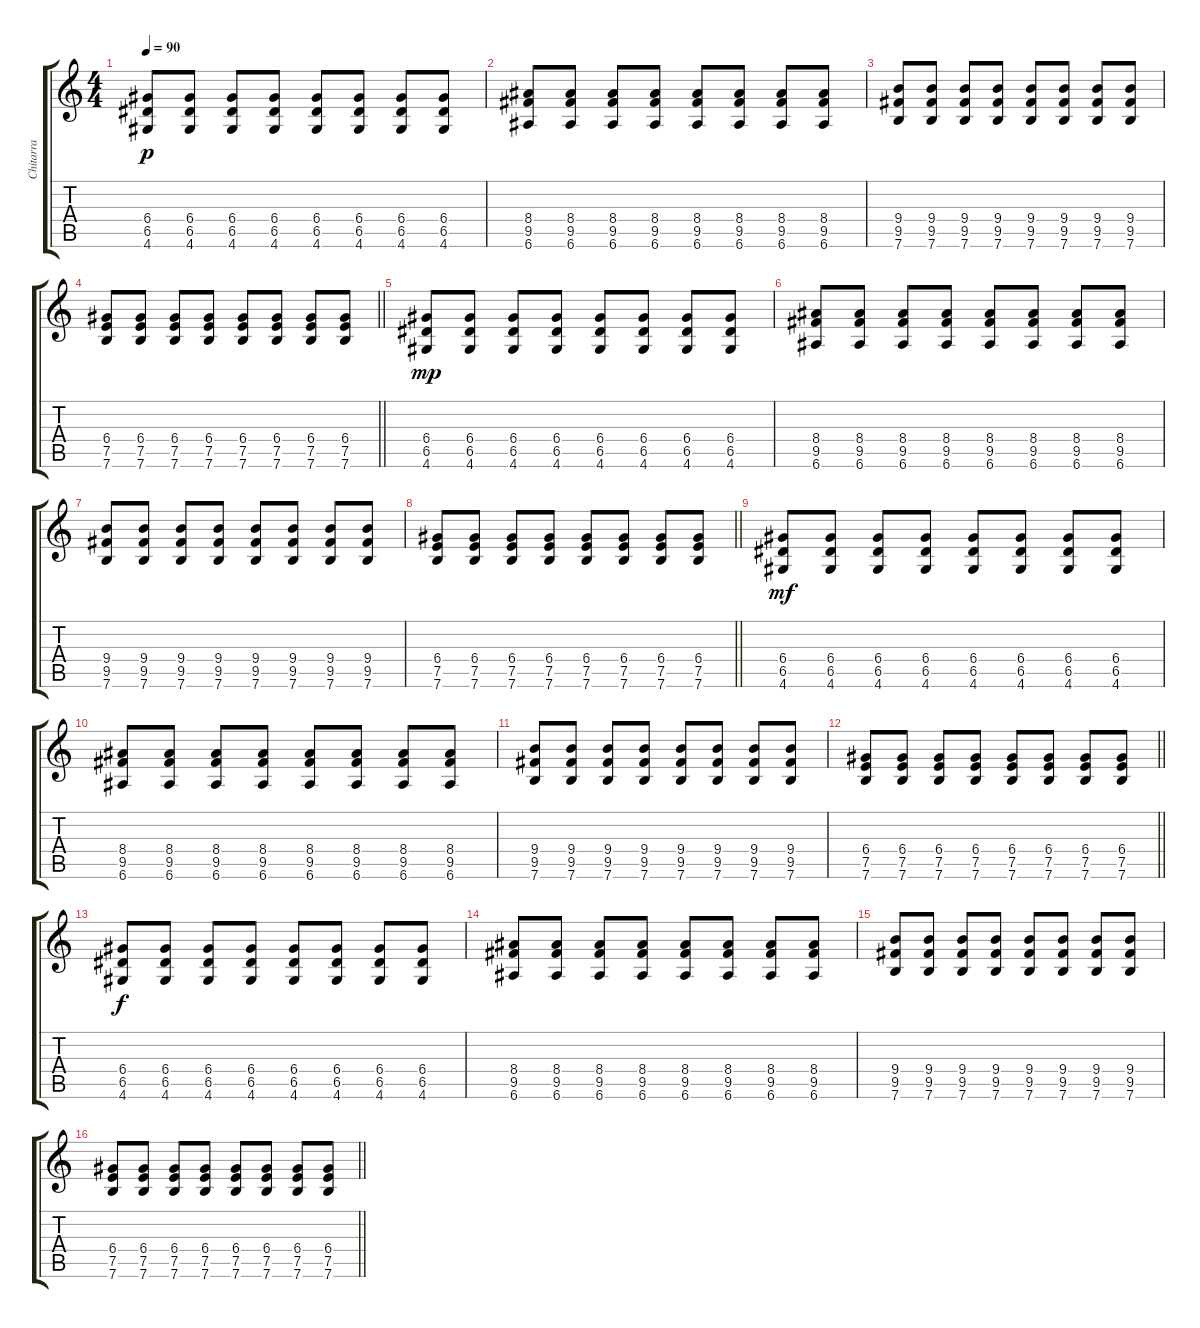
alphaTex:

\track ("Chitarra" "Chitarra") {instrument electricguitarmuted}
\staff {score tabs}
\tuning (E4 B3 G3 D3 A2 E2) {hide}
\ts (4 4)
\tempo 90
\clef g2
\ks c
(6.4 6.5 4.6).8{dy p} (6.4 6.5 4.6).8 (6.4 6.5 4.6).8 (6.4 6.5 4.6).8 (6.4 6.5 4.6).8 (6.4 6.5 4.6).8 (6.4 6.5 4.6).8 (6.4 6.5 4.6).8 |
(8.4 9.5 6.6).8 (8.4 9.5 6.6).8 (8.4 9.5 6.6).8 (8.4 9.5 6.6).8 (8.4 9.5 6.6).8 (8.4 9.5 6.6).8 (8.4 9.5 6.6).8 (8.4 9.5 6.6).8 |
(9.4 9.5 7.6).8 (9.4 9.5 7.6).8 (9.4 9.5 7.6).8 (9.4 9.5 7.6).8 (9.4 9.5 7.6).8 (9.4 9.5 7.6).8 (9.4 9.5 7.6).8 (9.4 9.5 7.6).8 |
\barLineRight lightlight
(6.4 7.5 7.6).8 (6.4 7.5 7.6).8 (6.4 7.5 7.6).8 (6.4 7.5 7.6).8 (6.4 7.5 7.6).8 (6.4 7.5 7.6).8 (6.4 7.5 7.6).8 (6.4 7.5 7.6).8 |
(6.4 6.5 4.6).8{dy mp} (6.4 6.5 4.6).8 (6.4 6.5 4.6).8 (6.4 6.5 4.6).8 (6.4 6.5 4.6).8 (6.4 6.5 4.6).8 (6.4 6.5 4.6).8 (6.4 6.5 4.6).8 |
(8.4 9.5 6.6).8 (8.4 9.5 6.6).8 (8.4 9.5 6.6).8 (8.4 9.5 6.6).8 (8.4 9.5 6.6).8 (8.4 9.5 6.6).8 (8.4 9.5 6.6).8 (8.4 9.5 6.6).8 |
(9.4 9.5 7.6).8 (9.4 9.5 7.6).8 (9.4 9.5 7.6).8 (9.4 9.5 7.6).8 (9.4 9.5 7.6).8 (9.4 9.5 7.6).8 (9.4 9.5 7.6).8 (9.4 9.5 7.6).8 |
\barLineRight lightlight
(6.4 7.5 7.6).8 (6.4 7.5 7.6).8 (6.4 7.5 7.6).8 (6.4 7.5 7.6).8 (6.4 7.5 7.6).8 (6.4 7.5 7.6).8 (6.4 7.5 7.6).8 (6.4 7.5 7.6).8 |
(6.4 6.5 4.6).8{dy mf} (6.4 6.5 4.6).8 (6.4 6.5 4.6).8 (6.4 6.5 4.6).8 (6.4 6.5 4.6).8 (6.4 6.5 4.6).8 (6.4 6.5 4.6).8 (6.4 6.5 4.6).8 |
(8.4 9.5 6.6).8 (8.4 9.5 6.6).8 (8.4 9.5 6.6).8 (8.4 9.5 6.6).8 (8.4 9.5 6.6).8 (8.4 9.5 6.6).8 (8.4 9.5 6.6).8 (8.4 9.5 6.6).8 |
(9.4 9.5 7.6).8 (9.4 9.5 7.6).8 (9.4 9.5 7.6).8 (9.4 9.5 7.6).8 (9.4 9.5 7.6).8 (9.4 9.5 7.6).8 (9.4 9.5 7.6).8 (9.4 9.5 7.6).8 |
\barLineRight lightlight
(6.4 7.5 7.6).8 (6.4 7.5 7.6).8 (6.4 7.5 7.6).8 (6.4 7.5 7.6).8 (6.4 7.5 7.6).8 (6.4 7.5 7.6).8 (6.4 7.5 7.6).8 (6.4 7.5 7.6).8 |
(6.4 6.5 4.6).8{dy f} (6.4 6.5 4.6).8 (6.4 6.5 4.6).8 (6.4 6.5 4.6).8 (6.4 6.5 4.6).8 (6.4 6.5 4.6).8 (6.4 6.5 4.6).8 (6.4 6.5 4.6).8 |
(8.4 9.5 6.6).8 (8.4 9.5 6.6).8 (8.4 9.5 6.6).8 (8.4 9.5 6.6).8 (8.4 9.5 6.6).8 (8.4 9.5 6.6).8 (8.4 9.5 6.6).8 (8.4 9.5 6.6).8 |
(9.4 9.5 7.6).8 (9.4 9.5 7.6).8 (9.4 9.5 7.6).8 (9.4 9.5 7.6).8 (9.4 9.5 7.6).8 (9.4 9.5 7.6).8 (9.4 9.5 7.6).8 (9.4 9.5 7.6).8 |
\barLineRight lightlight
(6.4 7.5 7.6).8 (6.4 7.5 7.6).8 (6.4 7.5 7.6).8 (6.4 7.5 7.6).8 (6.4 7.5 7.6).8 (6.4 7.5 7.6).8 (6.4 7.5 7.6).8 (6.4 7.5 7.6).8
